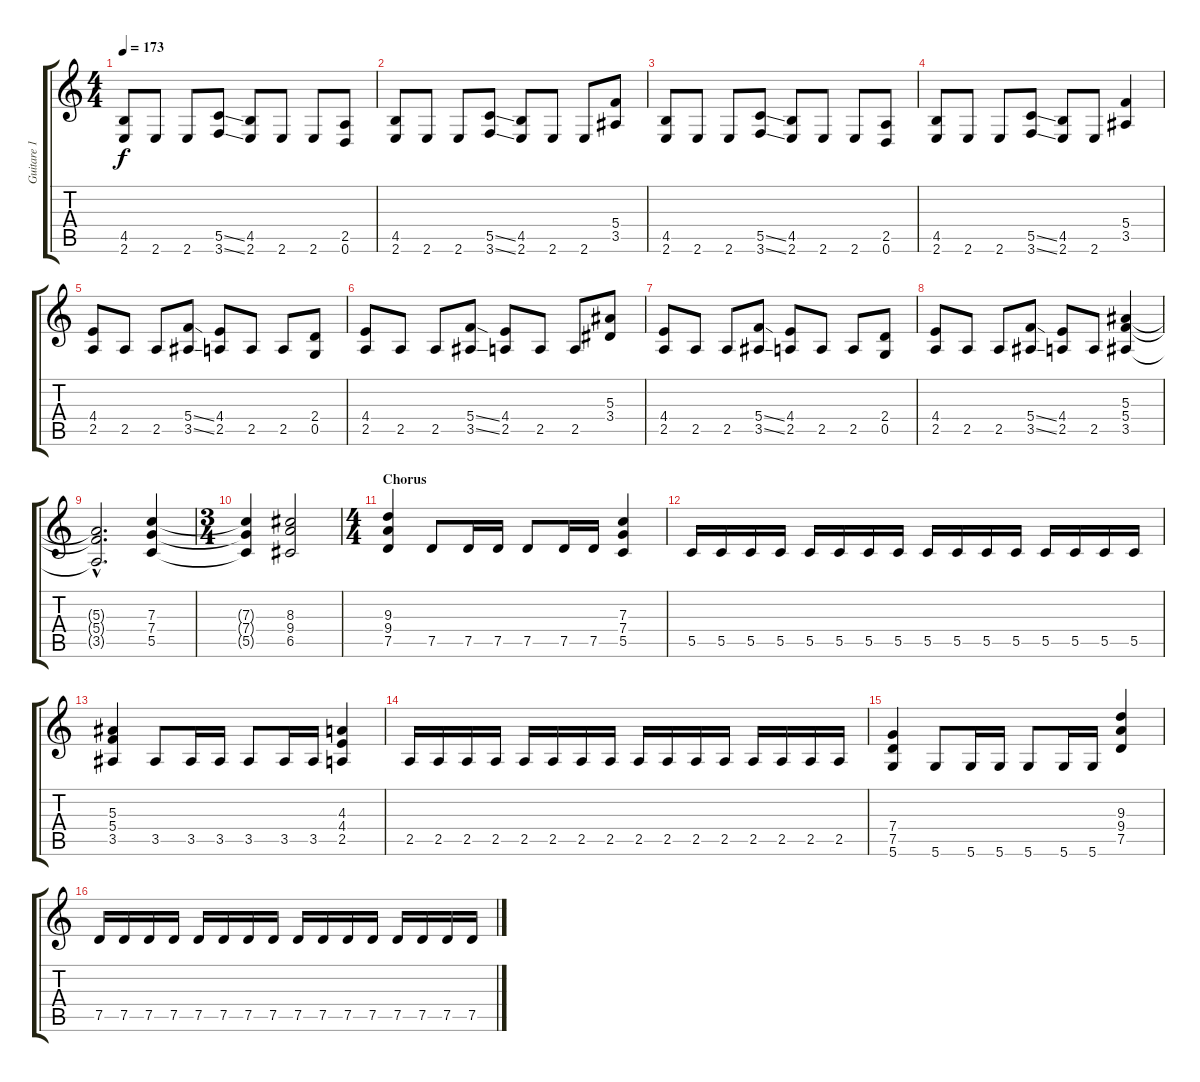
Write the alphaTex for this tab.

\track ("Guitare 1" "Guitare 1") {instrument distortionguitar}
\staff {score tabs}
\tuning (D4 A3 F3 C3 G2 D2) {hide}
\ts (4 4)
\tempo 173
\clef g2
\ks c
(4.5 2.6).8{dy f} 2.6.8 2.6.8 (5.5{ss} 3.6{ss}).8 (4.5 2.6).8 2.6.8 2.6.8 (2.5 0.6).8 |
(4.5 2.6).8 2.6.8 2.6.8 (5.5{ss} 3.6{ss}).8 (4.5 2.6).8 2.6.8 2.6.8 (5.4 3.5).8 |
(4.5 2.6).8 2.6.8 2.6.8 (5.5{ss} 3.6{ss}).8 (4.5 2.6).8 2.6.8 2.6.8 (2.5 0.6).8 |
(4.5 2.6).8 2.6.8 2.6.8 (5.5{ss} 3.6{ss}).8 (4.5 2.6).8 2.6.8 (5.4 3.5).4 |
(4.4 2.5).8 2.5.8 2.5.8 (5.4{ss} 3.5{ss}).8 (4.4 2.5).8 2.5.8 2.5.8 (2.4 0.5).8 |
(4.4 2.5).8 2.5.8 2.5.8 (5.4{ss} 3.5{ss}).8 (4.4 2.5).8 2.5.8 2.5.8 (5.3 3.4).8 |
(4.4 2.5).8 2.5.8 2.5.8 (5.4{ss} 3.5{ss}).8 (4.4 2.5).8 2.5.8 2.5.8 (2.4 0.5).8 |
(4.4 2.5).8 2.5.8 2.5.8 (5.4{ss} 3.5{ss}).8 (4.4 2.5).8 2.5.8 (5.3 5.4 3.5).4 |
(5.3{hac t} 5.4{hac t} 3.5{hac t}).2{d} (7.3 7.4 5.5).4 |
\ts (3 4)
(7.3{t} 7.4{t} 5.5{t}).4 (8.3 9.4 6.5).2 |
\ts (4 4)
\section ("" "Chorus")
(9.3 9.4 7.5).4 7.5.8 7.5.16 7.5.16 7.5.8 7.5.16 7.5.16 (7.3 7.4 5.5).4 |
5.5.16 5.5.16 5.5.16 5.5.16 5.5.16 5.5.16 5.5.16 5.5.16 5.5.16 5.5.16 5.5.16 5.5.16 5.5.16 5.5.16 5.5.16 5.5.16 |
(5.3 5.4 3.5).4 3.5.8 3.5.16 3.5.16 3.5.8 3.5.16 3.5.16 (4.3 4.4 2.5).4 |
2.5.16 2.5.16 2.5.16 2.5.16 2.5.16 2.5.16 2.5.16 2.5.16 2.5.16 2.5.16 2.5.16 2.5.16 2.5.16 2.5.16 2.5.16 2.5.16 |
(7.4 7.5 5.6).4 5.6.8 5.6.16 5.6.16 5.6.8 5.6.16 5.6.16 (9.3 9.4 7.5).4 |
7.5.16 7.5.16 7.5.16 7.5.16 7.5.16 7.5.16 7.5.16 7.5.16 7.5.16 7.5.16 7.5.16 7.5.16 7.5.16 7.5.16 7.5.16 7.5.16
